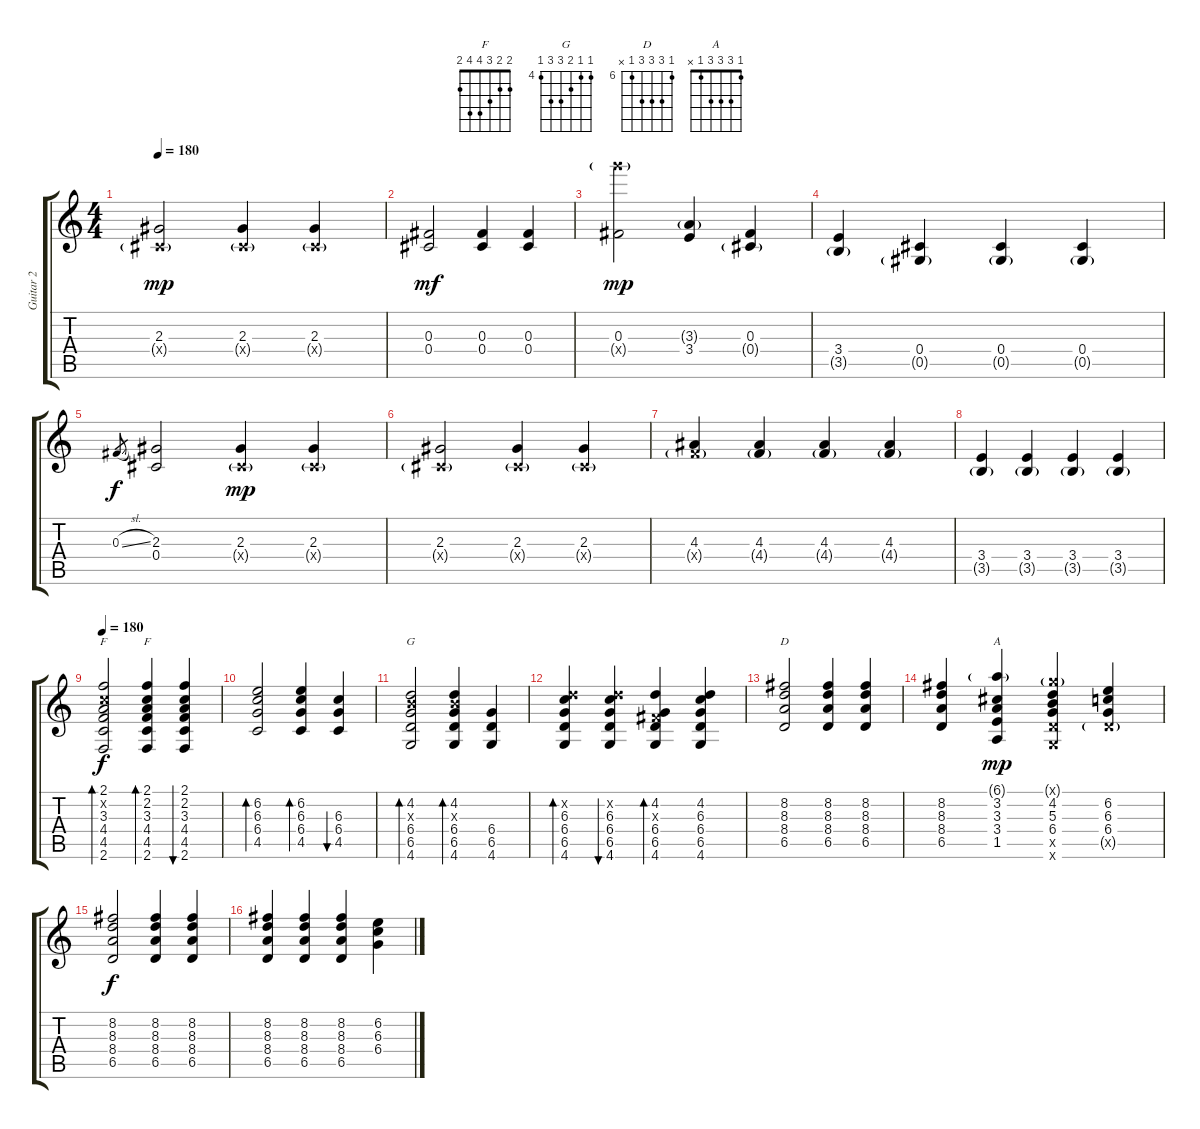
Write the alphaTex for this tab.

\track ("Guitar 2" "Guitar 2") {instrument acousticguitarsteel}
\staff {score tabs}
\tuning (Eb4 Bb3 Gb3 Db3 Ab2 Eb2) {hide}
\chord ("F" 9 11 11 11 9 x) {firstfret 9}
\chord ("F" 2 2 3 4 4 2)
\chord ("G" 4 4 5 6 6 4) {firstfret 4}
\chord ("D" 6 8 8 8 6 x) {firstfret 6}
\chord ("A" 1 3 3 3 1 x)
\ts (4 4)
\tempo 180
\clef g2
\ks c
(2.3 0.4{g x}).2{dy mp volume 13} (2.3 0.4{g x}).4 (2.3 0.4{g x}).4 |
(0.3 0.4).2{dy mf} (0.3 0.4).4 (0.3 0.4).4 |
(0.3 30.4{g x}).2{dy mp} (3.3{g} 3.4).4 (0.3 0.4{g}).4 |
(3.4 3.5{g}).4 (0.4 0.5{g}).4 (0.4 0.5{g}).4 (0.4 0.5{g}).4 |
0.3{sl}.8{gr dy f} (2.3 0.4).2 (2.3 0.4{g x}).4{dy mp} (2.3 0.4{g x}).4 |
(2.3 0.4{g x}).2 (2.3 0.4{g x}).4 (2.3 0.4{g x}).4 |
(4.3 4.4{g x}).4 (4.3 4.4{g}).4 (4.3 4.4{g}).4 (4.3 4.4{g}).4 |
(3.4 3.5{g}).4 (3.4 3.5{g}).4 (3.4 3.5{g}).4 (3.4 3.5{g}).4 |
\tempo 180
(2.1 2.2{x} 3.3 4.4 4.5 2.6).2{bd 120 ch "F" dy f volume 16} (2.1 2.2 3.3 4.4 4.5 2.6).4{bd 120 ch "F"} (2.1 2.2 3.3 4.4 4.5 2.6).4{bu 120} |
(6.2 6.3 6.4 4.5).2{bd 240} (6.2 6.3 6.4 4.5).4{bd 240} (6.3 6.4 4.5).4{bu 240} |
(4.2 5.3{x} 6.4 6.5 4.6).2{bd 240 ch "G"} (4.2 5.3{x} 6.4 6.5 4.6).4{bd 240} (6.4 6.5 4.6).4 |
(4.2{x} 6.3 6.4 6.5 4.6).4{bd 120} (4.2{x} 6.3 6.4 6.5 4.6).4{bu 60} (4.2 0.3{x} 6.4 6.5 4.6).4{bd 60} (4.2 6.3 6.4 6.5 4.6).4 |
(8.2 8.3 8.4 6.5).2{ch "D"} (8.2 8.3 8.4 6.5).4 (8.2 8.3 8.4 6.5).4 |
(8.2 8.3 8.4 6.5).4 (6.1{g} 3.2 3.3 3.4 1.5).4{ch "A" dy mp} (4.1{g x} 4.2 5.3 6.4 6.5{x} 4.6{x}).4 (6.2 6.3 6.4 6.5{g x}).4 |
(8.2 8.3 8.4 6.5).2{dy f} (8.2 8.3 8.4 6.5).4 (8.2 8.3 8.4 6.5).4 |
(8.2 8.3 8.4 6.5).4 (8.2 8.3 8.4 6.5).4 (8.2 8.3 8.4 6.5).4 (6.2 6.3 6.4).4
